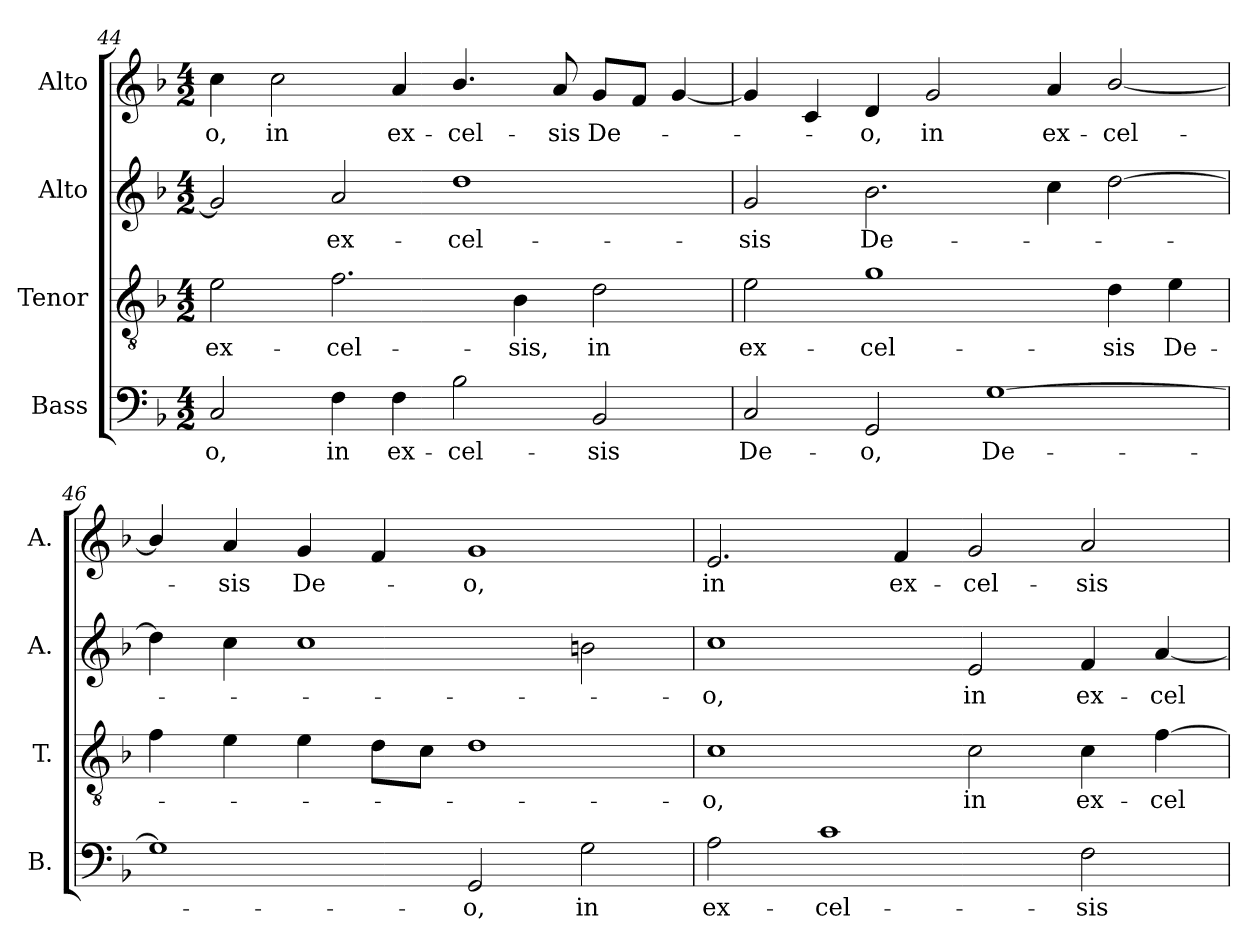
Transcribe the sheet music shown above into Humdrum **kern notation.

**kern	**text	**kern	**text	**kern	**text	**kern	**text
*part4	*part4	*part3	*part3	*part2	*part2	*part1	*part1
*staff4	*staff4	*staff3	*staff3	*staff2	*staff2	*staff1	*staff1
*I"Bass	*	*I"Tenor	*	*I"Alto	*	*I"Alto	*
*I'B.	*	*I'T.	*	*I'A.	*	*I'A.	*
*clefF4	*	*clefGv2	*	*clefG2	*	*clefG2	*
*	*	*ITrd7c12	*	*	*	*	*
*k[b-]	*	*k[b-]	*	*k[b-]	*	*k[b-]	*
*F:	*	*F:	*	*F:	*	*F:	*
*M4/2	*	*M4/2	*	*M4/2	*	*M4/2	*
=44	=44	=44	=44	=44	=44	=44	=44
!	!LO:LY:b:color=#000000	!	!	!	!	!	!
!	!	!	!LO:LY:b:color=#000000	!	!	!	!
!	!	!	!	!	!	!	!LO:LY:b:color=#000000
2Ci/	-o,	2Ei\	ex-	2gi/]	.	4cci\	-o,
!	!	!	!	!	!	!	!LO:LY:b:color=#000000
.	.	.	.	.	.	2cci\	in
!	!LO:LY:b:color=#000000	!	!	!	!	!	!
!	!	!	!LO:LY:b:color=#000000	!	!	!	!
!	!	!	!	!	!LO:LY:b:color=#000000	!	!
4Fi\	in	2.Fi\	-cel-	2ai/	ex-	.	.
!	!LO:LY:b:color=#000000	!	!	!	!	!	!
!	!	!	!	!	!	!	!LO:LY:b:color=#000000
4Fi\	ex-	.	.	.	.	4ai/	ex-
!	!LO:LY:b:color=#000000	!	!	!	!	!	!
!	!	!	!	!	!LO:LY:b:color=#000000	!	!
!	!	!	!	!	!	!	!LO:LY:b:color=#000000
2B-i\	-cel-	.	.	1ddi	-cel-	4.b-i/	-cel-
!	!	!	!LO:LY:b:color=#000000	!	!	!	!
.	.	4BB-i\	-sis,	.	.	.	.
!	!	!	!	!	!	!	!LO:LY:b:color=#000000
.	.	.	.	.	.	8ai/	-sis
!	!LO:LY:b:color=#000000	!	!	!	!	!	!
!	!	!	!LO:LY:b:color=#000000	!	!	!	!
!	!	!	!	!	!	!	!LO:LY:b:color=#000000
2BB-i/	-sis	2Di\	in	.	.	8gi/L	De-
.	.	.	.	.	.	8fi/J	.
.	.	.	.	.	.	[4gi/	.
=45	=45	=45	=45	=45	=45	=45	=45
!	!LO:LY:b:color=#000000	!	!	!	!	!	!
!	!	!	!LO:LY:b:color=#000000	!	!	!	!
!	!	!	!	!	!LO:LY:b:color=#000000	!	!
2Ci/	De-	2Ei\	ex-	2gi/	-sis	4gi/]	.
.	.	.	.	.	.	4ci/	.
!	!LO:LY:b:color=#000000	!	!	!	!	!	!
!	!	!	!LO:LY:b:color=#000000	!	!	!	!
!	!	!	!	!	!LO:LY:b:color=#000000	!	!
!	!	!	!	!	!	!	!LO:LY:b:color=#000000
2GGi/	-o,	1Gi	-cel-	2.b-i\	De-	4di/	-o,
!	!	!	!	!	!	!	!LO:LY:b:color=#000000
.	.	.	.	.	.	2gi/	in
!	!LO:LY:b:color=#000000	!	!	!	!	!	!
[1Gi	De-	.	.	.	.	.	.
!	!	!	!	!	!	!	!LO:LY:b:color=#000000
.	.	.	.	4cci\	.	4ai/	ex-
!	!	!	!LO:LY:b:color=#000000	!	!	!	!
!	!	!	!	!	!	!	!LO:LY:b:color=#000000
.	.	4Di\	-sis	[2ddi\	.	[2b-i/	-cel-
!	!	!	!LO:LY:b:color=#000000	!	!	!	!
.	.	4Ei\	De-	.	.	.	.
!!LO:LB:g=z
=46	=46	=46	=46	=46	=46	=46	=46
1Gi]	.	4Fi\	.	4ddi\]	.	4b-i/]	.
!	!	!	!	!	!	!	!LO:LY:b:color=#000000
.	.	4Ei\	.	4cci\	.	4ai/	-sis
!	!	!	!	!	!	!	!LO:LY:b:color=#000000
.	.	4Ei\	.	1cci	.	4gi/	De-
.	.	8Di\L	.	.	.	4fi/	.
.	.	8Ci\J	.	.	.	.	.
!	!LO:LY:b:color=#000000	!	!	!	!	!	!
!	!	!	!	!	!	!	!LO:LY:b:color=#000000
2GGi/	-o,	1Di	.	.	.	1gi	-o,
!	!LO:LY:b:color=#000000	!	!	!	!	!	!
2Gi\	in	.	.	2bni\	.	.	.
=47	=47	=47	=47	=47	=47	=47	=47
!	!LO:LY:b:color=#000000	!	!	!	!	!	!
!	!	!	!LO:LY:b:color=#000000	!	!	!	!
!	!	!	!	!	!LO:LY:b:color=#000000	!	!
!	!	!	!	!	!	!	!LO:LY:b:color=#000000
2Ai\	ex-	1Ci	-o,	1cci	-o,	2.ei/	in
!	!LO:LY:b:color=#000000	!	!	!	!	!	!
1ci	-cel-	.	.	.	.	.	.
!	!	!	!	!	!	!	!LO:LY:b:color=#000000
.	.	.	.	.	.	4fi/	ex-
!	!	!	!LO:LY:b:color=#000000	!	!	!	!
!	!	!	!	!	!LO:LY:b:color=#000000	!	!
!	!	!	!	!	!	!	!LO:LY:b:color=#000000
.	.	2Ci\	in	2ei/	in	2gi/	-cel-
!	!LO:LY:b:color=#000000	!	!	!	!	!	!
!	!	!	!LO:LY:b:color=#000000	!	!	!	!
!	!	!	!	!	!LO:LY:b:color=#000000	!	!
!	!	!	!	!	!	!	!LO:LY:b:color=#000000
2Fi\	-sis	4Ci\	ex-	4fi/	ex-	2ai/	-sis
!	!	!	!LO:LY:b:color=#000000	!	!	!	!
!	!	!	!	!	!LO:LY:b:color=#000000	!	!
.	.	[4Fi\	-cel-	[4ai/	-cel-	.	.
=	=	=	=	=	=	=	=
*-	*-	*-	*-	*-	*-	*-	*-
